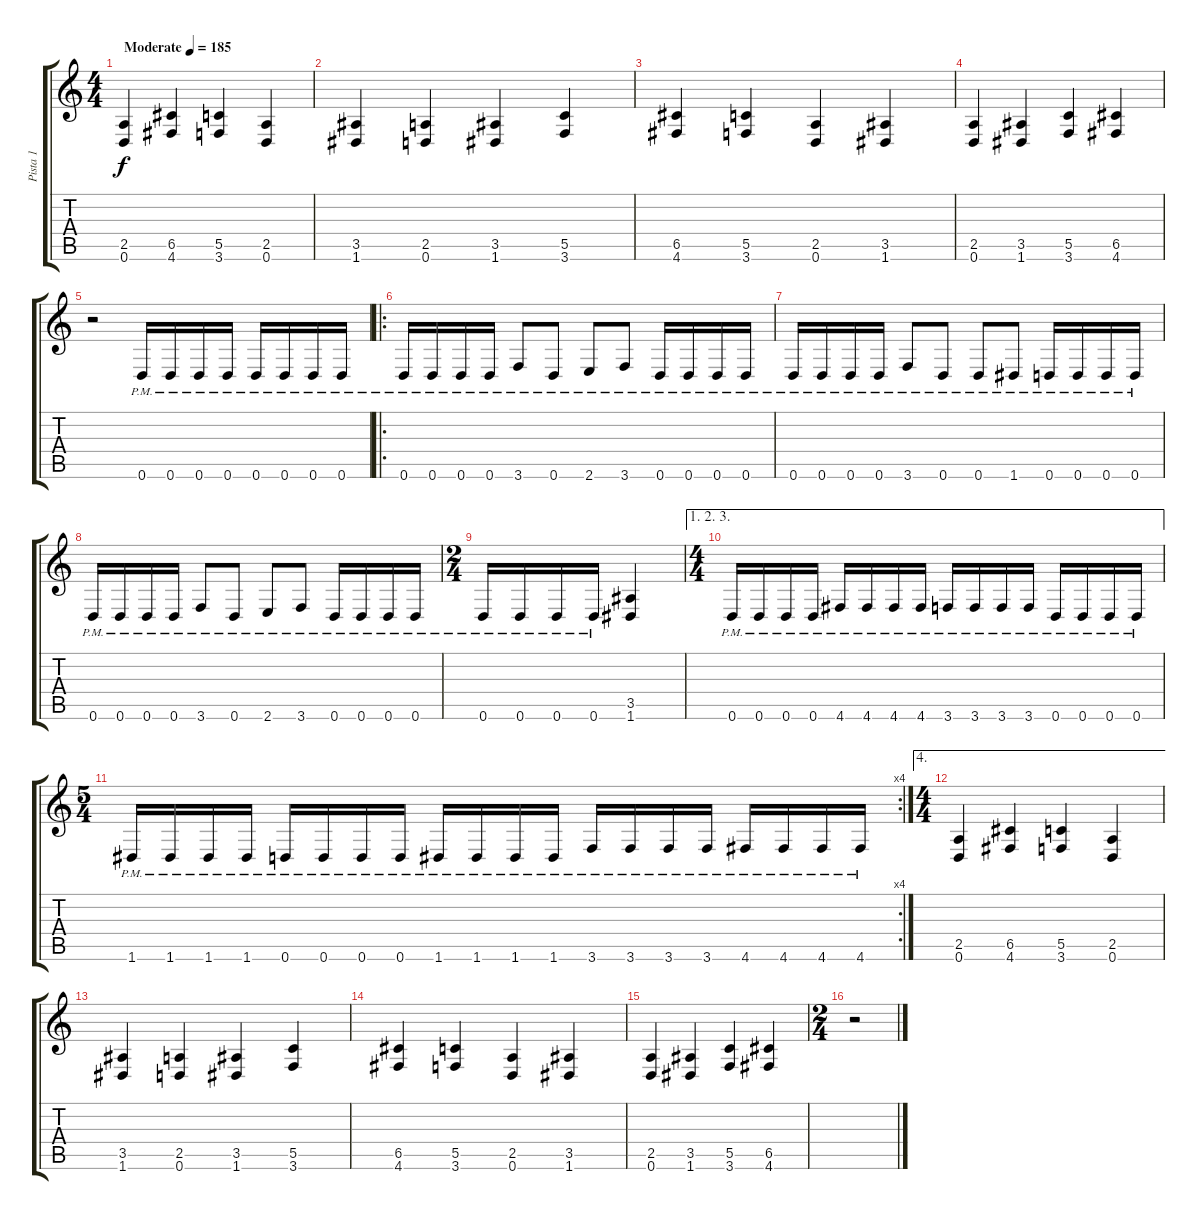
\track ("Pista 1" "Pista 1") {instrument distortionguitar}
\staff {score tabs}
\tuning (D4 A3 F3 C3 G2 D2) {hide}
\ts (4 4)
\tempo (185 "Moderate")
\clef g2
\ks c
(2.5 0.6).4{dy f instrument distortionguitar} (6.5 4.6).4 (5.5 3.6).4 (2.5 0.6).4 |
(3.5 1.6).4 (2.5 0.6).4 (3.5 1.6).4 (5.5 3.6).4 |
(6.5 4.6).4 (5.5 3.6).4 (2.5 0.6).4 (3.5 1.6).4 |
(2.5 0.6).4 (3.5 1.6).4 (5.5 3.6).4 (6.5 4.6).4 |
r.2 0.6{pm}.16 0.6{pm}.16 0.6{pm}.16 0.6{pm}.16 0.6{pm}.16 0.6{pm}.16 0.6{pm}.16 0.6{pm}.16 |
\ro
0.6{pm}.16 0.6{pm}.16 0.6{pm}.16 0.6{pm}.16 3.6{pm}.8 0.6{pm}.8 2.6{pm}.8 3.6{pm}.8 0.6{pm}.16 0.6{pm}.16 0.6{pm}.16 0.6{pm}.16 |
0.6{pm}.16 0.6{pm}.16 0.6{pm}.16 0.6{pm}.16 3.6{pm}.8 0.6{pm}.8 0.6{pm}.8 1.6{pm}.8 0.6{pm}.16 0.6{pm}.16 0.6{pm}.16 0.6{pm}.16 |
0.6{pm}.16 0.6{pm}.16 0.6{pm}.16 0.6{pm}.16 3.6{pm}.8 0.6{pm}.8 2.6{pm}.8 3.6{pm}.8 0.6{pm}.16 0.6{pm}.16 0.6{pm}.16 0.6{pm}.16 |
\ts (2 4)
0.6{pm}.16 0.6{pm}.16 0.6{pm}.16 0.6{pm}.16 (3.5 1.6).4 |
\ae (1 2 3)
\ts (4 4)
0.6{pm}.16 0.6{pm}.16 0.6{pm}.16 0.6{pm}.16 4.6{pm}.16 4.6{pm}.16 4.6{pm}.16 4.6{pm}.16 3.6{pm}.16 3.6{pm}.16 3.6{pm}.16 3.6{pm}.16 0.6{pm}.16 0.6{pm}.16 0.6{pm}.16 0.6{pm}.16 |
\rc 4
\ts (5 4)
1.6{pm}.16 1.6{pm}.16 1.6{pm}.16 1.6{pm}.16 0.6{pm}.16 0.6{pm}.16 0.6{pm}.16 0.6{pm}.16 1.6{pm}.16 1.6{pm}.16 1.6{pm}.16 1.6{pm}.16 3.6{pm}.16 3.6{pm}.16 3.6{pm}.16 3.6{pm}.16 4.6{pm}.16 4.6{pm}.16 4.6{pm}.16 4.6{pm}.16 |
\ae 4
\ts (4 4)
(2.5 0.6).4 (6.5 4.6).4 (5.5 3.6).4 (2.5 0.6).4 |
(3.5 1.6).4 (2.5 0.6).4 (3.5 1.6).4 (5.5 3.6).4 |
(6.5 4.6).4 (5.5 3.6).4 (2.5 0.6).4 (3.5 1.6).4 |
(2.5 0.6).4 (3.5 1.6).4 (5.5 3.6).4 (6.5 4.6).4 |
\ts (2 4)
r.2
